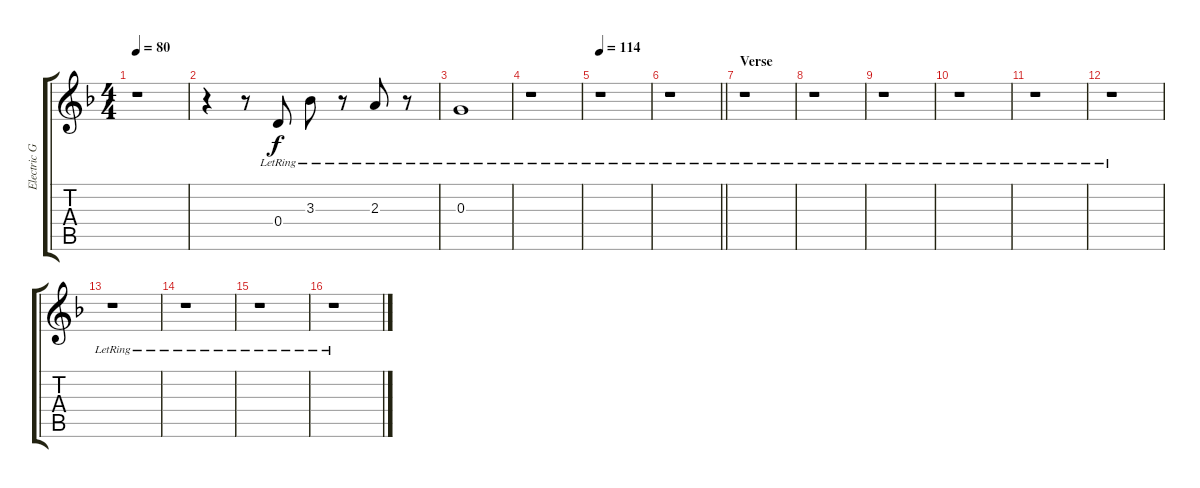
\track ("Electric Gtr (Clean Tone)" "Electric G") {instrument electricguitarclean}
\staff {score tabs}
\tuning (E4 B3 G3 D3 A2 E2) {hide}
\ts (4 4)
\tempo 80
\clef g2
\ks f
r.1{dy f instrument electricguitarclean} |
r.4 r.8 0.4{lr}.8 3.3{lr}.8 r.8 2.3{lr}.8 r.8 |
0.3{lr}.1 |
r.1 |
\tempo 114
r.1 |
\barLineRight lightlight
r.1 |
\section ("" "Verse")
r.1 |
r.1 |
r.1 |
r.1 |
r.1 |
r.1 |
r.1 |
r.1 |
r.1 |
r.1
